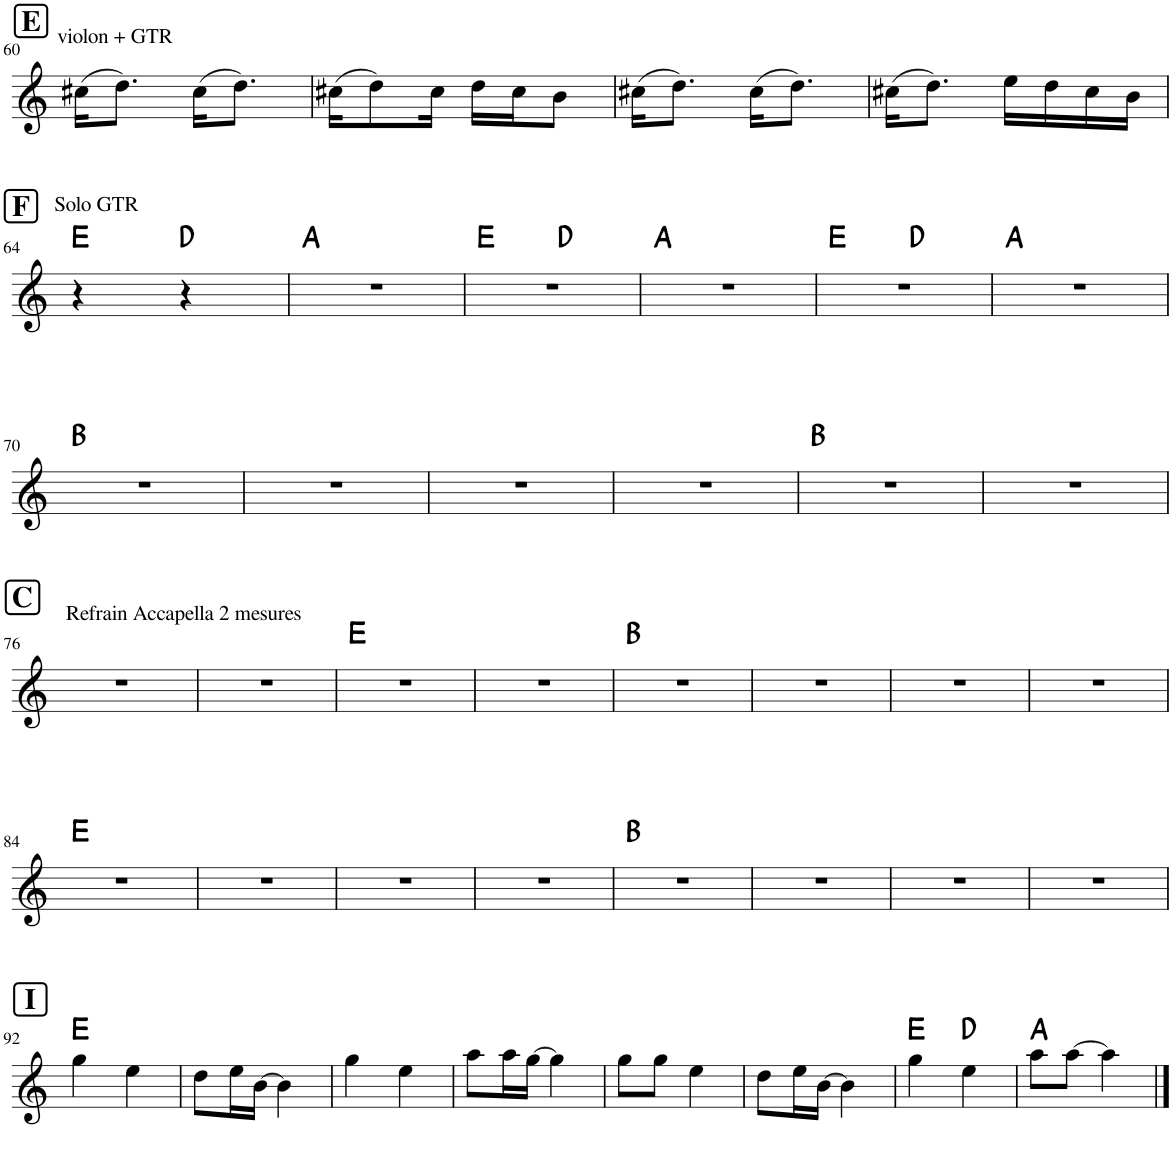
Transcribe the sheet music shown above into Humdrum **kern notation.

**kern	**harte
*part1	*part1
*staff1	*
*I"Piano	*
*I'Pno.	*
!!LO:PB:g=z
*clefG2	*
*k[]	*
*M2/4	*
!!LO:REH:place=s1:a:B:cj:fs=14:t=E
=60	=60
!LO:TX:a:t=violon + GTR	!
(16cc#X\KL	.
8.dd\J)	.
(16cc#\KL	.
8.dd\J)	.
=61	=61
(16cc#X\KL	.
8dd\)	.
16cc#\Jk	.
16dd\LL	.
16cc#\J	.
8b\J	.
=62	=62
(16cc#X\KL	.
8.dd\J)	.
(16cc#\KL	.
8.dd\J)	.
=63	=63
(16cc#X\KL	.
8.dd\J)	.
16ee\LL	.
16dd\	.
16cc#\	.
16b\JJ	.
!!LO:LB:g=z
!!LO:REH:place=s1:a:B:cj:fs=14:t=F
=64	=64
!LO:TX:a:t=Solo GTR	!
4r	E:maj
4r	D:maj
=65	=65
2r	A:maj
=66	=66
*^	*
2r	4ryy	E:maj
.	4ryy	D:maj
*v	*v	*
=67	=67
2r	A:maj
=68	=68
*^	*
2r	4ryy	E:maj
.	4ryy	D:maj
*v	*v	*
=69	=69
2r	A:maj
!!LO:LB:g=z
=70	=70
2r	B:maj
=71	=71
2r	.
=72	=72
2r	.
=73	=73
2r	.
=74	=74
2r	B:maj
=75	=75
2r	.
!!LO:LB:g=z
!!LO:REH:place=s1:a:B:cj:fs=14:t=C
=76	=76
!LO:TX:a:t=Refrain Accapella 2 mesures	!
2r	.
=77	=77
2r	.
=78	=78
2r	E:maj
=79	=79
2r	.
=80	=80
2r	B:maj
=81	=81
2r	.
=82	=82
2r	.
=83	=83
2r	.
!!LO:LB:g=z
=84	=84
2r	E:maj
=85	=85
2r	.
=86	=86
2r	.
=87	=87
2r	.
=88	=88
2r	B:maj
=89	=89
2r	.
=90	=90
2r	.
=91	=91
2r	.
!!LO:LB:g=z
!!LO:REH:place=s1:a:B:cj:fs=14:t=I
=92	=92
4gg\	E:maj
4ee\	.
=93	=93
8dd\L	.
16ee\L	.
[16b\JJ	.
4b\]	.
=94	=94
4gg\	.
4ee\	.
=95	=95
8aa\L	.
16aa\L	.
[16gg\JJ	.
4gg\]	.
=96	=96
8gg\L	.
8gg\J	.
4ee\	.
=97	=97
8dd\L	.
16ee\L	.
[16b\JJ	.
4b\]	.
=98	=98
4gg\	E:maj
4ee\	D:maj
=99	=99
8aa\L	A:maj
[8aa\J	.
4aa\]	.
==	==
*-	*-
